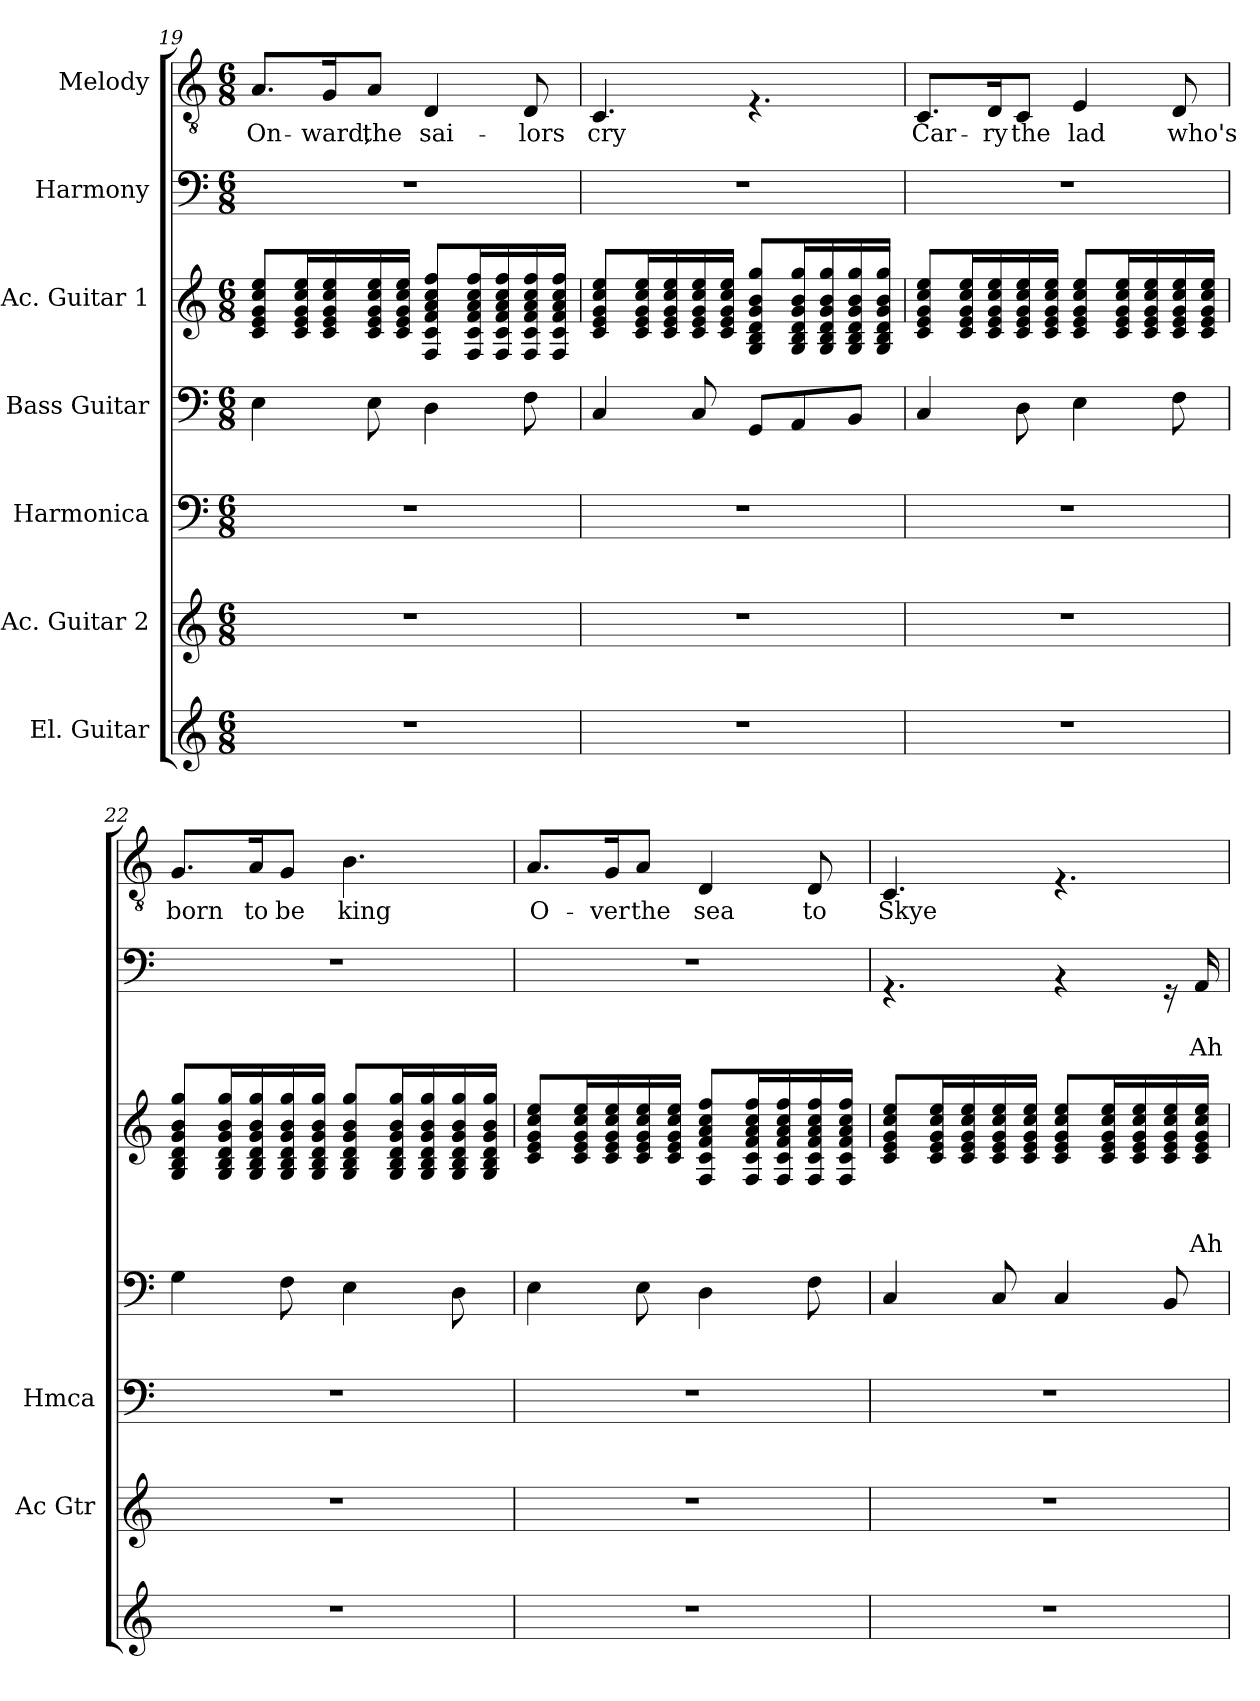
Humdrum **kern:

**kern	**kern	**kern	**kern	**kern	**text	**text	**text	**kern	**text	**text	**kern	**text
*part7	*part6	*part5	*part4	*part3	*part3	*part3	*part3	*part2	*part2	*part2	*part1	*part1
*staff7	*staff6	*staff5	*staff4	*staff3	*staff3	*staff3	*staff3	*staff2	*staff2	*staff2	*staff1	*staff1
*I"El. Guitar	*I"Ac. Guitar 2	*I"Harmonica	*I"Bass Guitar	*I"Ac. Guitar 1	*	*	*	*I"Harmony	*	*	*I"Melody	*
*	*I'Ac Gtr	*I'Hmca	*	*	*	*	*	*	*	*	*	*
*clefG2	*clefG2	*clefF4	*clefF4	*clefG2	*	*	*	*clefF4	*	*	*clefGv2	*
*ITrd7c12	*ITrd7c12	*	*ITrd7c12	*	*	*	*	*	*	*	*	*
*k[]	*k[]	*k[]	*k[]	*k[]	*	*	*	*k[]	*	*	*k[]	*
*C:	*C:	*C:	*C:	*C:	*	*	*	*C:	*	*	*C:	*
*M6/8	*M6/8	*M6/8	*M6/8	*M6/8	*	*	*	*M6/8	*	*	*M6/8	*
=19	=19	=19	=19	=19	=19	=19	=19	=19	=19	=19	=19	=19
!	!	!	!	!	!	!	!	!	!	!	!	!LO:LY:b
2.r	2.r	2.r	4EE\	8c/ 8e/ 8g/ 8cc/ 8ee/L	.	.	.	2.r	.	.	8.A/L	On-
.	.	.	.	16c/ 16e/ 16g/ 16cc/ 16ee/L	.	.	.	.	.	.	.	.
!	!	!	!	!	!	!	!	!	!	!	!	!LO:LY:b
.	.	.	.	16c/ 16e/ 16g/ 16cc/ 16ee/	.	.	.	.	.	.	16G/k	-ward,
!	!	!	!	!	!	!	!	!	!	!	!	!LO:LY:b
.	.	.	8EE\	16c/ 16e/ 16g/ 16cc/ 16ee/	.	.	.	.	.	.	8A/J	the
.	.	.	.	16c/ 16e/ 16g/ 16cc/ 16ee/JJ	.	.	.	.	.	.	.	.
!	!	!	!	!	!	!	!	!	!	!	!	!LO:LY:b
.	.	.	4DD\	8F/ 8c/ 8f/ 8a/ 8cc/ 8ff/L	.	.	.	.	.	.	4D/	sai-
.	.	.	.	16F/ 16c/ 16f/ 16a/ 16cc/ 16ff/L	.	.	.	.	.	.	.	.
.	.	.	.	16F/ 16c/ 16f/ 16a/ 16cc/ 16ff/	.	.	.	.	.	.	.	.
!	!	!	!	!	!	!	!	!	!	!	!	!LO:LY:b
.	.	.	8FF\	16F/ 16c/ 16f/ 16a/ 16cc/ 16ff/	.	.	.	.	.	.	8D/	-lors
.	.	.	.	16F/ 16c/ 16f/ 16a/ 16cc/ 16ff/JJ	.	.	.	.	.	.	.	.
=20	=20	=20	=20	=20	=20	=20	=20	=20	=20	=20	=20	=20
!	!	!	!	!	!	!	!	!	!	!	!	!LO:LY:b
2.r	2.r	2.r	4CC/	8c/ 8e/ 8g/ 8cc/ 8ee/L	.	.	.	2.r	.	.	4.C/	cry
.	.	.	.	16c/ 16e/ 16g/ 16cc/ 16ee/L	.	.	.	.	.	.	.	.
.	.	.	.	16c/ 16e/ 16g/ 16cc/ 16ee/	.	.	.	.	.	.	.	.
.	.	.	8CC/	16c/ 16e/ 16g/ 16cc/ 16ee/	.	.	.	.	.	.	.	.
.	.	.	.	16c/ 16e/ 16g/ 16cc/ 16ee/JJ	.	.	.	.	.	.	.	.
.	.	.	8GGG/L	8G/ 8B/ 8d/ 8g/ 8b/ 8gg/L	.	.	.	.	.	.	4.rF	.
.	.	.	8AAA/	16G/ 16B/ 16d/ 16g/ 16b/ 16gg/L	.	.	.	.	.	.	.	.
.	.	.	.	16G/ 16B/ 16d/ 16g/ 16b/ 16gg/	.	.	.	.	.	.	.	.
.	.	.	8BBB/J	16G/ 16B/ 16d/ 16g/ 16b/ 16gg/	.	.	.	.	.	.	.	.
.	.	.	.	16G/ 16B/ 16d/ 16g/ 16b/ 16gg/JJ	.	.	.	.	.	.	.	.
=21	=21	=21	=21	=21	=21	=21	=21	=21	=21	=21	=21	=21
!	!	!	!	!	!	!	!	!	!	!	!	!LO:LY:b
2.r	2.r	2.r	4CC/	8c/ 8e/ 8g/ 8cc/ 8ee/L	.	.	.	2.r	.	.	8.C/L	Car-
.	.	.	.	16c/ 16e/ 16g/ 16cc/ 16ee/L	.	.	.	.	.	.	.	.
!	!	!	!	!	!	!	!	!	!	!	!	!LO:LY:b
.	.	.	.	16c/ 16e/ 16g/ 16cc/ 16ee/	.	.	.	.	.	.	16D/k	-ry
!	!	!	!	!	!	!	!	!	!	!	!	!LO:LY:b
.	.	.	8DD\	16c/ 16e/ 16g/ 16cc/ 16ee/	.	.	.	.	.	.	8C/J	the
.	.	.	.	16c/ 16e/ 16g/ 16cc/ 16ee/JJ	.	.	.	.	.	.	.	.
!	!	!	!	!	!	!	!	!	!	!	!	!LO:LY:b
.	.	.	4EE\	8c/ 8e/ 8g/ 8cc/ 8ee/L	.	.	.	.	.	.	4E/	lad
.	.	.	.	16c/ 16e/ 16g/ 16cc/ 16ee/L	.	.	.	.	.	.	.	.
.	.	.	.	16c/ 16e/ 16g/ 16cc/ 16ee/	.	.	.	.	.	.	.	.
!	!	!	!	!	!	!	!	!	!	!	!	!LO:LY:b
.	.	.	8FF\	16c/ 16e/ 16g/ 16cc/ 16ee/	.	.	.	.	.	.	8D/	who's
.	.	.	.	16c/ 16e/ 16g/ 16cc/ 16ee/JJ	.	.	.	.	.	.	.	.
!!LO:PB:g=z
=22	=22	=22	=22	=22	=22	=22	=22	=22	=22	=22	=22	=22
!	!	!	!	!	!	!	!	!	!	!	!	!LO:LY:b
2.r	2.r	2.r	4GG\	8G/ 8B/ 8d/ 8g/ 8b/ 8gg/L	.	.	.	2.r	.	.	8.G/L	born
.	.	.	.	16G/ 16B/ 16d/ 16g/ 16b/ 16gg/L	.	.	.	.	.	.	.	.
!	!	!	!	!	!	!	!	!	!	!	!	!LO:LY:b
.	.	.	.	16G/ 16B/ 16d/ 16g/ 16b/ 16gg/	.	.	.	.	.	.	16A/k	to
!	!	!	!	!	!	!	!	!	!	!	!	!LO:LY:b
.	.	.	8FF\	16G/ 16B/ 16d/ 16g/ 16b/ 16gg/	.	.	.	.	.	.	8G/J	be
.	.	.	.	16G/ 16B/ 16d/ 16g/ 16b/ 16gg/JJ	.	.	.	.	.	.	.	.
!	!	!	!	!	!	!	!	!	!	!	!	!LO:LY:b
.	.	.	4EE\	8G/ 8B/ 8d/ 8g/ 8b/ 8gg/L	.	.	.	.	.	.	4.B\	king
.	.	.	.	16G/ 16B/ 16d/ 16g/ 16b/ 16gg/L	.	.	.	.	.	.	.	.
.	.	.	.	16G/ 16B/ 16d/ 16g/ 16b/ 16gg/	.	.	.	.	.	.	.	.
.	.	.	8DD\	16G/ 16B/ 16d/ 16g/ 16b/ 16gg/	.	.	.	.	.	.	.	.
.	.	.	.	16G/ 16B/ 16d/ 16g/ 16b/ 16gg/JJ	.	.	.	.	.	.	.	.
=23	=23	=23	=23	=23	=23	=23	=23	=23	=23	=23	=23	=23
!	!	!	!	!	!	!	!	!	!	!	!	!LO:LY:b
2.r	2.r	2.r	4EE\	8c/ 8e/ 8g/ 8cc/ 8ee/L	.	.	.	2.r	.	.	8.A/L	O-
.	.	.	.	16c/ 16e/ 16g/ 16cc/ 16ee/L	.	.	.	.	.	.	.	.
!	!	!	!	!	!	!	!	!	!	!	!	!LO:LY:b
.	.	.	.	16c/ 16e/ 16g/ 16cc/ 16ee/	.	.	.	.	.	.	16G/k	-ver
!	!	!	!	!	!	!	!	!	!	!	!	!LO:LY:b
.	.	.	8EE\	16c/ 16e/ 16g/ 16cc/ 16ee/	.	.	.	.	.	.	8A/J	the
.	.	.	.	16c/ 16e/ 16g/ 16cc/ 16ee/JJ	.	.	.	.	.	.	.	.
!	!	!	!	!	!	!	!	!	!	!	!	!LO:LY:b
.	.	.	4DD\	8F/ 8c/ 8f/ 8a/ 8cc/ 8ff/L	.	.	.	.	.	.	4D/	sea
.	.	.	.	16F/ 16c/ 16f/ 16a/ 16cc/ 16ff/L	.	.	.	.	.	.	.	.
.	.	.	.	16F/ 16c/ 16f/ 16a/ 16cc/ 16ff/	.	.	.	.	.	.	.	.
!	!	!	!	!	!	!	!	!	!	!	!	!LO:LY:b
.	.	.	8FF\	16F/ 16c/ 16f/ 16a/ 16cc/ 16ff/	.	.	.	.	.	.	8D/	to
.	.	.	.	16F/ 16c/ 16f/ 16a/ 16cc/ 16ff/JJ	.	.	.	.	.	.	.	.
=24	=24	=24	=24	=24	=24	=24	=24	=24	=24	=24	=24	=24
!	!	!	!	!	!	!	!	!	!	!	!	!LO:LY:b
2.r	2.r	2.r	4CC/	8c/ 8e/ 8g/ 8cc/ 8ee/L	.	.	.	4.rAA	.	.	4.C/	Skye
.	.	.	.	16c/ 16e/ 16g/ 16cc/ 16ee/L	.	.	.	.	.	.	.	.
.	.	.	.	16c/ 16e/ 16g/ 16cc/ 16ee/	.	.	.	.	.	.	.	.
.	.	.	8CC/	16c/ 16e/ 16g/ 16cc/ 16ee/	.	.	.	.	.	.	.	.
.	.	.	.	16c/ 16e/ 16g/ 16cc/ 16ee/JJ	.	.	.	.	.	.	.	.
.	.	.	4CC/	8c/ 8e/ 8g/ 8cc/ 8ee/L	.	.	.	4rAA	.	.	4.rF	.
.	.	.	.	16c/ 16e/ 16g/ 16cc/ 16ee/L	.	.	.	.	.	.	.	.
.	.	.	.	16c/ 16e/ 16g/ 16cc/ 16ee/	.	.	.	.	.	.	.	.
.	.	.	8BBB/	16c/ 16e/ 16g/ 16cc/ 16ee/	.	.	.	16rGG	.	.	.	.
!	!	!	!	!	!	!	!LO:LY:a	!	!	!LO:LY:b	!	!
.	.	.	.	16c/ 16e/ 16g/ 16cc/ 16ee/JJ	.	.	Ah-	16AA/	.	Ah-	.	.
=	=	=	=	=	=	=	=	=	=	=	=	=
*-	*-	*-	*-	*-	*-	*-	*-	*-	*-	*-	*-	*-
